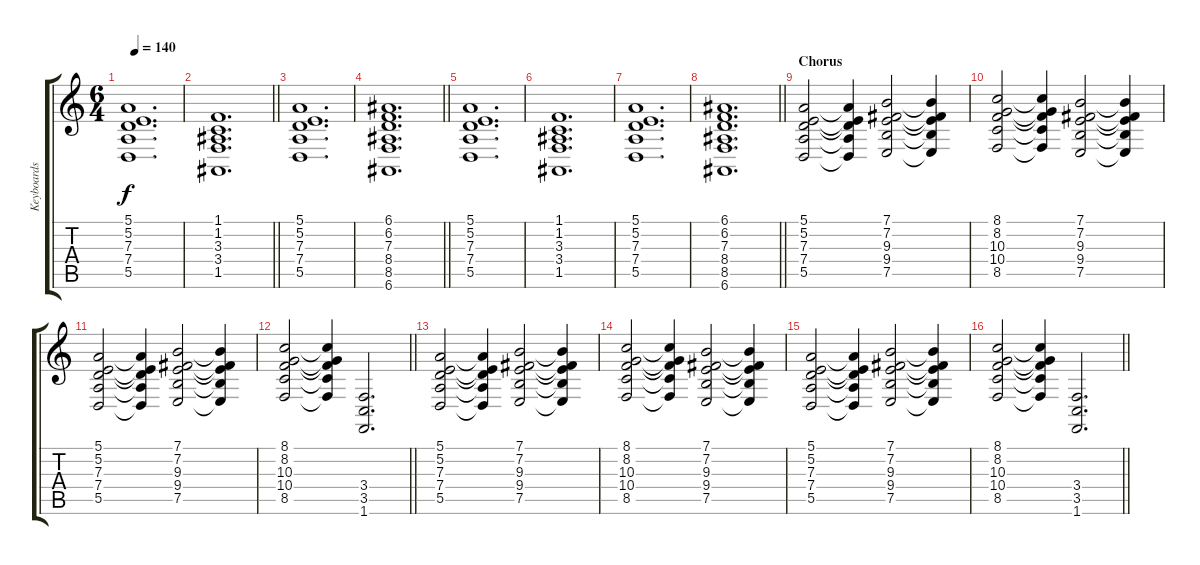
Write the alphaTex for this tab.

\track ("Keyboards 2" "Keyboards ") {instrument stringensemble1}
\staff {score tabs}
\tuning (E4 B3 G3 D3 A2 E2) {hide}
\ts (6 4)
\tempo 140
\clef g2
\ks c
(5.1 5.2 7.3 7.4 5.5).1{d dy f} |
\barLineRight lightlight
(1.1 1.2 3.3 3.4 1.5).1{d} |
(5.1 5.2 7.3 7.4 5.5).1{d} |
\barLineRight lightlight
(6.1 6.2 7.3 8.4 8.5 6.6).1{d} |
(5.1 5.2 7.3 7.4 5.5).1{d} |
(1.1 1.2 3.3 3.4 1.5).1{d} |
(5.1 5.2 7.3 7.4 5.5).1{d} |
\barLineRight lightlight
(6.1 6.2 7.3 8.4 8.5 6.6).1{d} |
\section ("" "Chorus")
(5.1 5.2 7.3 7.4 5.5).2{volume 5} (5.1{t} 5.2{t} 7.3{t} 7.4{t} 5.5{t}).4 (7.1 7.2 9.3 9.4 7.5).2 (7.1{t} 7.2{t} 9.3{t} 9.4{t} 7.5{t}).4 |
(8.1 8.2 10.3 10.4 8.5).2 (8.1{t} 8.2{t} 10.3{t} 10.4{t} 8.5{t}).4 (7.1 7.2 9.3 9.4 7.5).2 (7.1{t} 7.2{t} 9.3{t} 9.4{t} 7.5{t}).4 |
(5.1 5.2 7.3 7.4 5.5).2 (5.1{t} 5.2{t} 7.3{t} 7.4{t} 5.5{t}).4 (7.1 7.2 9.3 9.4 7.5).2 (7.1{t} 7.2{t} 9.3{t} 9.4{t} 7.5{t}).4 |
\barLineRight lightlight
(8.1 8.2 10.3 10.4 8.5).2 (8.1{t} 8.2{t} 10.3{t} 10.4{t} 8.5{t}).4 (3.4 3.5 1.6).2{d} |
(5.1 5.2 7.3 7.4 5.5).2 (5.1{t} 5.2{t} 7.3{t} 7.4{t} 5.5{t}).4 (7.1 7.2 9.3 9.4 7.5).2 (7.1{t} 7.2{t} 9.3{t} 9.4{t} 7.5{t}).4 |
(8.1 8.2 10.3 10.4 8.5).2 (8.1{t} 8.2{t} 10.3{t} 10.4{t} 8.5{t}).4 (7.1 7.2 9.3 9.4 7.5).2 (7.1{t} 7.2{t} 9.3{t} 9.4{t} 7.5{t}).4 |
(5.1 5.2 7.3 7.4 5.5).2 (5.1{t} 5.2{t} 7.3{t} 7.4{t} 5.5{t}).4 (7.1 7.2 9.3 9.4 7.5).2 (7.1{t} 7.2{t} 9.3{t} 9.4{t} 7.5{t}).4 |
\barLineRight lightlight
(8.1 8.2 10.3 10.4 8.5).2 (8.1{t} 8.2{t} 10.3{t} 10.4{t} 8.5{t}).4 (3.4 3.5 1.6).2{d}
